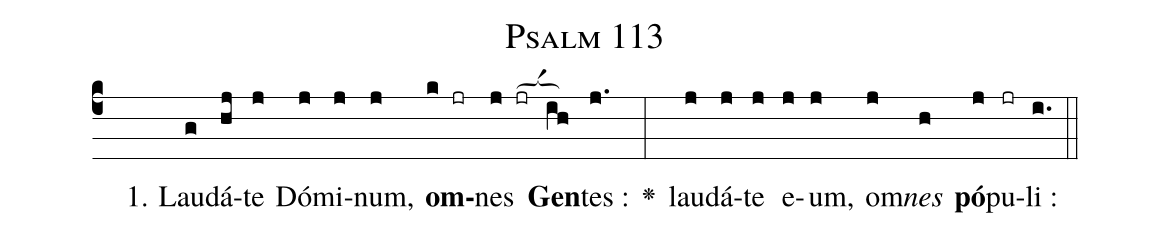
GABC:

name: Psalm 113;
office-part: 5th psalm;
%%
% The syntax in this part is called gabc. Please refer to http://home.gna.org/gregorio/gabc/#basis

(c4)()() 1. L{au}(g)dá(hj)te(j) Dó(j)mi(j)num,(j) <b>om</b>(k jr)nes(j jr[ocba:1;6mm]) <b>Gen</b>(ih)tes :(j.) <v>\greheightstar</v>(:) lau(j)dá(j)te(j) e(j)um,(j) om(j)<i>nes</i>(h) <b>pó</b>(j)pu(jr)li :(i.) (::)

%E(j) u(j) o(j) u(h) a(j) e.(i.) (::)
